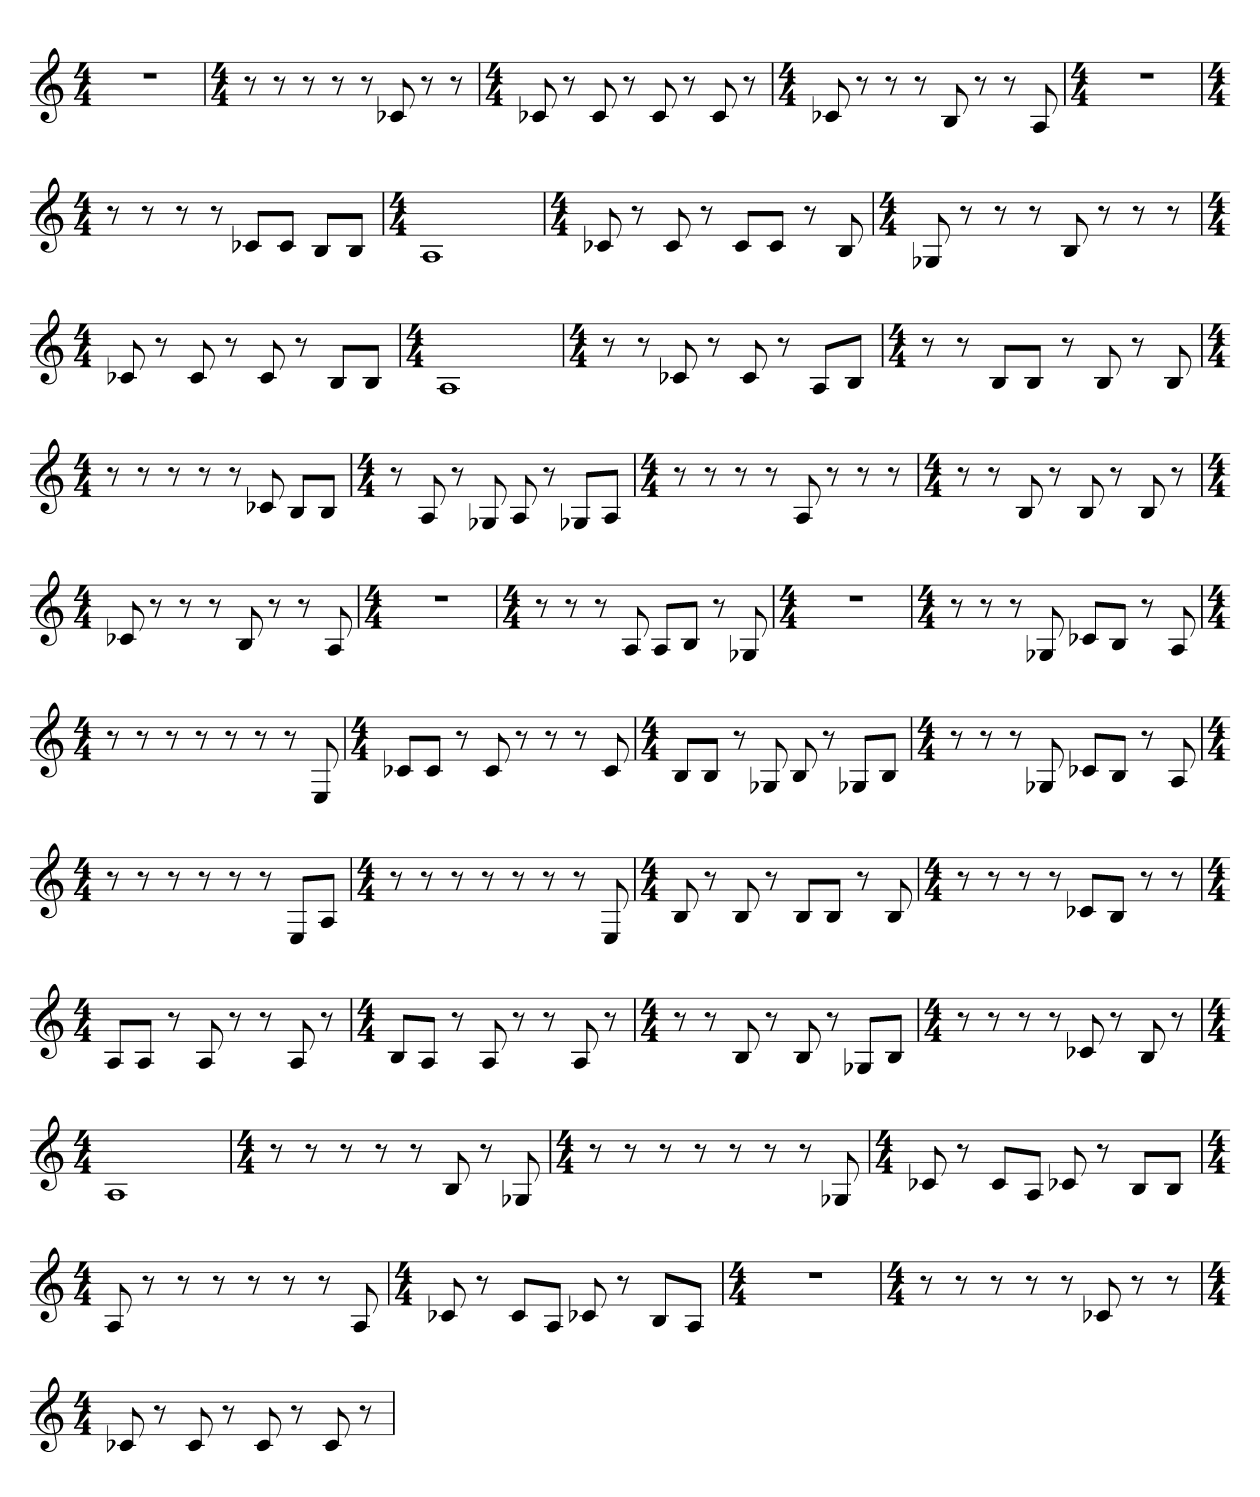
**kern
*part1
*staff1
*M4/4
=
1r
=
*M4/4
8r
8r
8r
8r
8r
8c-X
8r
8r
=
*M4/4
8c-X
8r
8c-
8r
8c-
8r
8c-
8r
=
*M4/4
8c-X
8r
8r
8r
8B
8r
8r
8A
=
*M4/4
1r
=
*M4/4
8r
8r
8r
8r
8c-XL
8c-J
8BL
8BJ
=
*M4/4
1A
=
*M4/4
8c-X
8r
8c-
8r
8c-L
8c-J
8r
8B
=
*M4/4
8G-X
8r
8r
8r
8B
8r
8r
8r
=
*M4/4
8c-X
8r
8c-
8r
8c-
8r
8BL
8BJ
=
*M4/4
1A
=
*M4/4
8r
8r
8c-X
8r
8c-
8r
8AL
8BJ
=
*M4/4
8r
8r
8BL
8BJ
8r
8B
8r
8B
=
*M4/4
8r
8r
8r
8r
8r
8c-X
8BL
8BJ
=
*M4/4
8r
8A
8r
8G-X
8A
8r
8G-XL
8AJ
=
*M4/4
8r
8r
8r
8r
8A
8r
8r
8r
=
*M4/4
8r
8r
8B
8r
8B
8r
8B
8r
=
*M4/4
8c-X
8r
8r
8r
8B
8r
8r
8A
=
*M4/4
1r
=
*M4/4
8r
8r
8r
8A
8AL
8BJ
8r
8G-X
=
*M4/4
1r
=
*M4/4
8r
8r
8r
8G-X
8c-XL
8BJ
8r
8A
=
*M4/4
8r
8r
8r
8r
8r
8r
8r
8E
=
*M4/4
8c-XL
8c-J
8r
8c-
8r
8r
8r
8c-
=
*M4/4
8BL
8BJ
8r
8G-X
8B
8r
8G-XL
8BJ
=
*M4/4
8r
8r
8r
8G-X
8c-XL
8BJ
8r
8A
=
*M4/4
8r
8r
8r
8r
8r
8r
8EL
8AJ
=
*M4/4
8r
8r
8r
8r
8r
8r
8r
8E
=
*M4/4
8B
8r
8B
8r
8BL
8BJ
8r
8B
=
*M4/4
8r
8r
8r
8r
8c-XL
8BJ
8r
8r
=
*M4/4
8AL
8AJ
8r
8A
8r
8r
8A
8r
=
*M4/4
8BL
8AJ
8r
8A
8r
8r
8A
8r
=
*M4/4
8r
8r
8B
8r
8B
8r
8G-XL
8BJ
=
*M4/4
8r
8r
8r
8r
8c-X
8r
8B
8r
=
*M4/4
1A
=
*M4/4
8r
8r
8r
8r
8r
8B
8r
8G-X
=
*M4/4
8r
8r
8r
8r
8r
8r
8r
8G-X
=
*M4/4
8c-X
8r
8c-L
8AJ
8c-X
8r
8BL
8BJ
=
*M4/4
8A
8r
8r
8r
8r
8r
8r
8A
=
*M4/4
8c-X
8r
8c-L
8AJ
8c-X
8r
8BL
8AJ
=
*M4/4
1r
=
*M4/4
8r
8r
8r
8r
8r
8c-X
8r
8r
=
*M4/4
8c-X
8r
8c-
8r
8c-
8r
8c-
8r
=
*-
